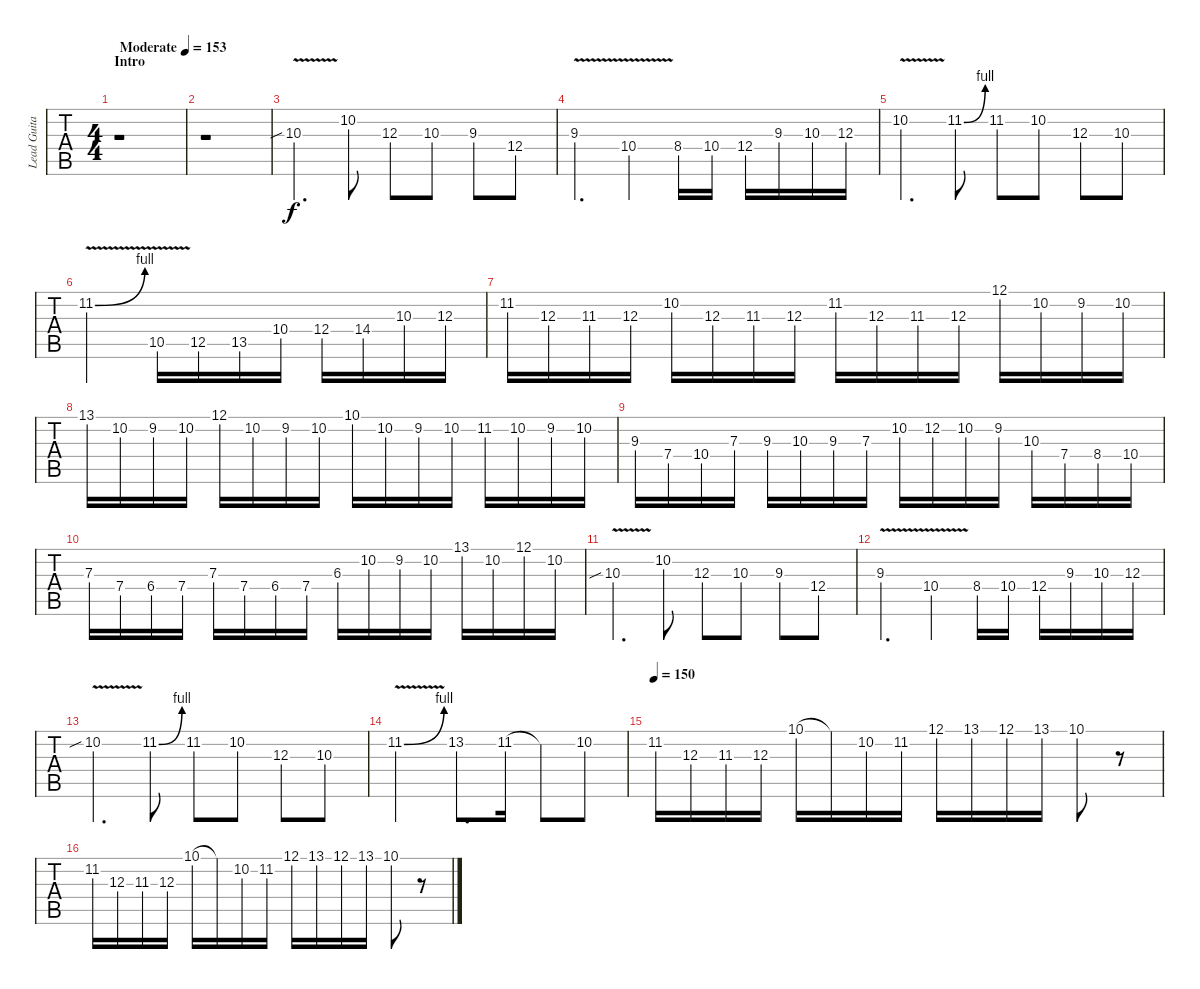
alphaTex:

\track ("Lead Guitar" "Lead Guita") {instrument distortionguitar}
\staff {tabs}
\tuning (Eb4 Bb3 Gb3 Db3 Ab2 Eb2) {hide}
\ts (4 4)
\section ("" "Intro")
\tempo (153 "Moderate")
\clef g2
\ks c
r.1{dy f instrument distortionguitar} |
r.1 |
10.3{v sib}.4{d} 10.2.8 12.3.8 10.3.8 9.3.8 12.4.8 |
9.3{v}.4{d} 10.4{v}.4 8.4.16 10.4.16 12.4.16 9.3.16 10.3.16 12.3.16 |
10.2{v}.4{d} 11.2{be (bend 0 0 60 4)}.8 11.2.8 10.2.8 12.3.8 10.3.8 |
11.2{be (bend 0 0 60 4) v}.2 10.5{v}.16 12.5.16 13.5.16 10.4.16 12.4.16 14.4.16 10.3.16 12.3.16 |
11.2.16 12.3.16 11.3.16 12.3.16 10.2.16 12.3.16 11.3.16 12.3.16 11.2.16 12.3.16 11.3.16 12.3.16 12.1.16 10.2.16 9.2.16 10.2.16 |
13.1.16 10.2.16 9.2.16 10.2.16 12.1.16 10.2.16 9.2.16 10.2.16 10.1.16 10.2.16 9.2.16 10.2.16 11.2.16 10.2.16 9.2.16 10.2.16 |
9.3.16 7.4.16 10.4.16 7.3.16 9.3.16 10.3.16 9.3.16 7.3.16 10.2.16 12.2.16 10.2.16 9.2.16 10.3.16 7.4.16 8.4.16 10.4.16 |
7.3.16 7.4.16 6.4.16 7.4.16 7.3.16 7.4.16 6.4.16 7.4.16 6.3.16 10.2.16 9.2.16 10.2.16 13.1.16 10.2.16 12.1.16 10.2.16 |
10.3{v sib}.4{d} 10.2.8 12.3.8 10.3.8 9.3.8 12.4.8 |
9.3{v}.4{d} 10.4{v}.4 8.4.16 10.4.16 12.4.16 9.3.16 10.3.16 12.3.16 |
10.2{v sib}.4{d} 11.2{be (bend 0 0 60 4)}.8 11.2.8 10.2.8 12.3.8 10.3.8 |
11.2{be (bend 0 0 60 4) v}.2 13.2.8{d} 11.2.16 11.2{t}.8 10.2.8 |
\tempo 150
11.2.16 12.3.16 11.3.16 12.3.16 10.1.16 10.1{t}.16 10.2.16 11.2.16 12.1.16 13.1.16 12.1.16 13.1.16 10.1.8 r.8 |
11.2.16 12.3.16 11.3.16 12.3.16 10.1.16 10.1{t}.16 10.2.16 11.2.16 12.1.16 13.1.16 12.1.16 13.1.16 10.1.8 r.8
